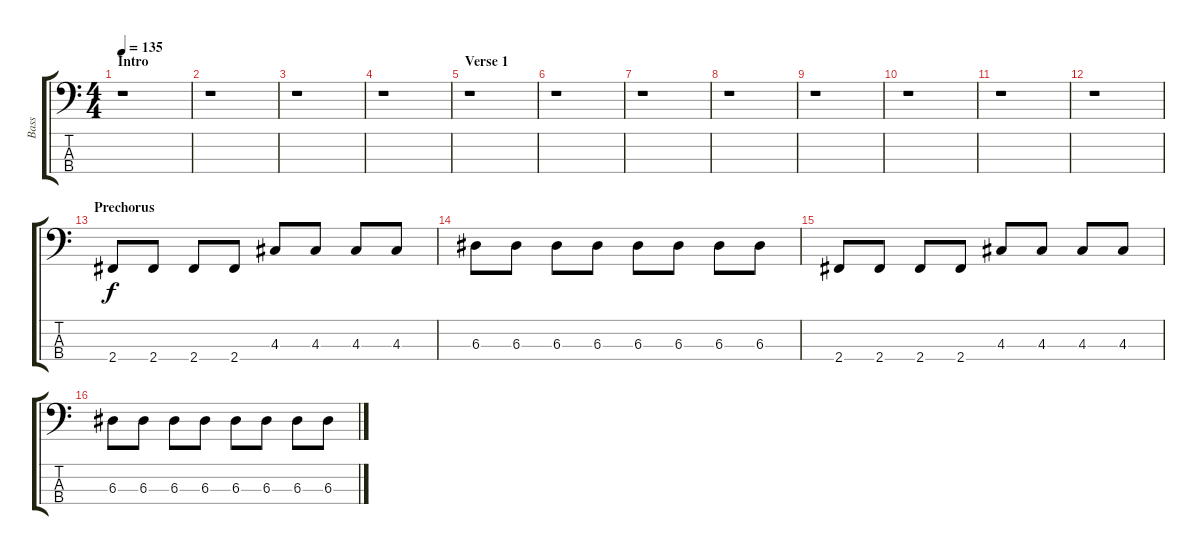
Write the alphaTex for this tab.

\track ("Bass" "Bass") {instrument electricbassfinger}
\staff {score tabs}
\tuning (G2 D2 A1 E1) {hide}
\ts (4 4)
\section ("" "Intro")
\tempo 135
\clef f4
\ks c
r.1{dy f instrument electricbassfinger} |
r.1 |
r.1 |
r.1 |
\section ("" "Verse 1")
r.1 |
r.1 |
r.1 |
r.1 |
r.1 |
r.1 |
r.1 |
r.1 |
\section ("" "Prechorus")
2.4.8 2.4.8 2.4.8 2.4.8 4.3.8 4.3.8 4.3.8 4.3.8 |
6.3.8 6.3.8 6.3.8 6.3.8 6.3.8 6.3.8 6.3.8 6.3.8 |
2.4.8 2.4.8 2.4.8 2.4.8 4.3.8 4.3.8 4.3.8 4.3.8 |
6.3.8 6.3.8 6.3.8 6.3.8 6.3.8 6.3.8 6.3.8 6.3.8
